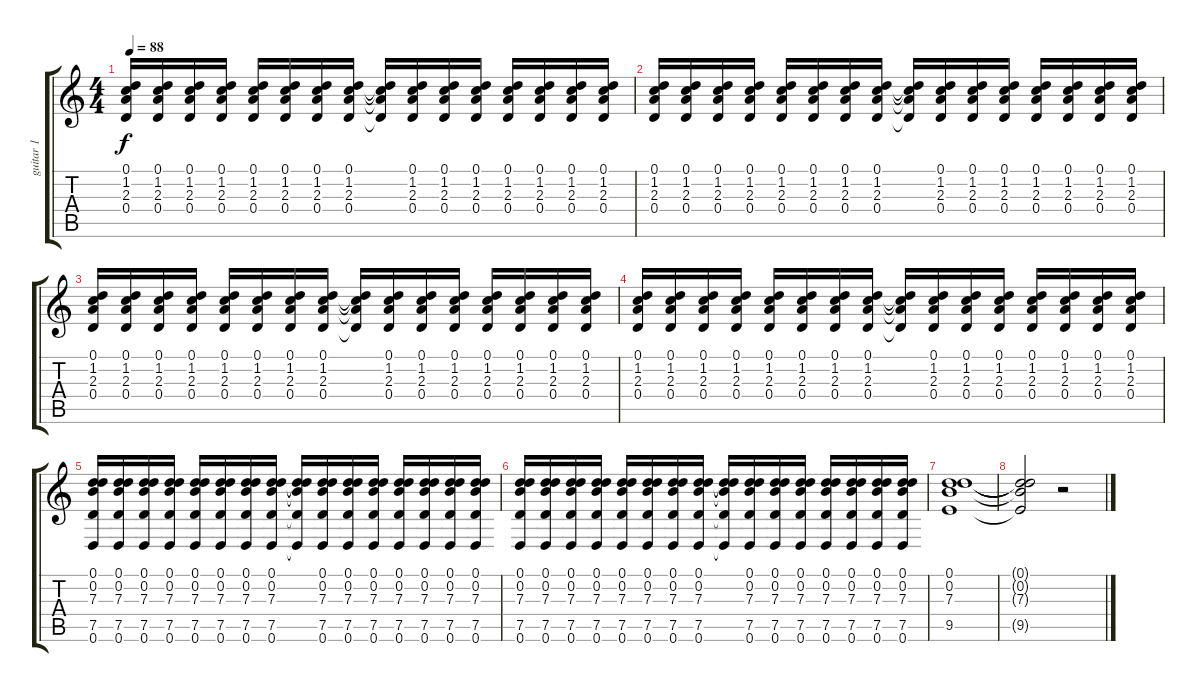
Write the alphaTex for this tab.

\track ("guitar 1" "guitar 1") {instrument acousticguitarsteel}
\staff {score tabs}
\tuning (D4 B3 G3 D3 G2 D2) {hide}
\ts (4 4)
\tempo 88
\clef g2
\ks c
(0.1 1.2 2.3 0.4).16{dy f} (0.1 1.2 2.3 0.4).16 (0.1 1.2 2.3 0.4).16 (0.1 1.2 2.3 0.4).16 (0.1 1.2 2.3 0.4).16 (0.1 1.2 2.3 0.4).16 (0.1 1.2 2.3 0.4).16 (0.1 1.2 2.3 0.4).16 (0.1{t} 1.2{t} 2.3{t} 0.4{t}).16 (0.1 1.2 2.3 0.4).16 (0.1 1.2 2.3 0.4).16 (0.1 1.2 2.3 0.4).16 (0.1 1.2 2.3 0.4).16 (0.1 1.2 2.3 0.4).16 (0.1 1.2 2.3 0.4).16 (0.1 1.2 2.3 0.4).16 |
(0.1 1.2 2.3 0.4).16 (0.1 1.2 2.3 0.4).16 (0.1 1.2 2.3 0.4).16 (0.1 1.2 2.3 0.4).16 (0.1 1.2 2.3 0.4).16 (0.1 1.2 2.3 0.4).16 (0.1 1.2 2.3 0.4).16 (0.1 1.2 2.3 0.4).16 (0.1{t} 1.2{t} 2.3{t} 0.4{t}).16 (0.1 1.2 2.3 0.4).16 (0.1 1.2 2.3 0.4).16 (0.1 1.2 2.3 0.4).16 (0.1 1.2 2.3 0.4).16 (0.1 1.2 2.3 0.4).16 (0.1 1.2 2.3 0.4).16 (0.1 1.2 2.3 0.4).16 |
(0.1 1.2 2.3 0.4).16 (0.1 1.2 2.3 0.4).16 (0.1 1.2 2.3 0.4).16 (0.1 1.2 2.3 0.4).16 (0.1 1.2 2.3 0.4).16 (0.1 1.2 2.3 0.4).16 (0.1 1.2 2.3 0.4).16 (0.1 1.2 2.3 0.4).16 (0.1{t} 1.2{t} 2.3{t} 0.4{t}).16 (0.1 1.2 2.3 0.4).16 (0.1 1.2 2.3 0.4).16 (0.1 1.2 2.3 0.4).16 (0.1 1.2 2.3 0.4).16 (0.1 1.2 2.3 0.4).16 (0.1 1.2 2.3 0.4).16 (0.1 1.2 2.3 0.4).16 |
(0.1 1.2 2.3 0.4).16 (0.1 1.2 2.3 0.4).16 (0.1 1.2 2.3 0.4).16 (0.1 1.2 2.3 0.4).16 (0.1 1.2 2.3 0.4).16 (0.1 1.2 2.3 0.4).16 (0.1 1.2 2.3 0.4).16 (0.1 1.2 2.3 0.4).16 (0.1{t} 1.2{t} 2.3{t} 0.4{t}).16 (0.1 1.2 2.3 0.4).16 (0.1 1.2 2.3 0.4).16 (0.1 1.2 2.3 0.4).16 (0.1 1.2 2.3 0.4).16 (0.1 1.2 2.3 0.4).16 (0.1 1.2 2.3 0.4).16 (0.1 1.2 2.3 0.4).16 |
(0.1 0.2 7.3 7.5 0.6).16 (0.1 0.2 7.3 7.5 0.6).16 (0.1 0.2 7.3 7.5 0.6).16 (0.1 0.2 7.3 7.5 0.6).16 (0.1 0.2 7.3 7.5 0.6).16 (0.1 0.2 7.3 7.5 0.6).16 (0.1 0.2 7.3 7.5 0.6).16 (0.1 0.2 7.3 7.5 0.6).16 (0.1{t} 0.2{t} 7.3{t} 7.5{t} 0.6{t}).16 (0.1 0.2 7.3 7.5 0.6).16 (0.1 0.2 7.3 7.5 0.6).16 (0.1 0.2 7.3 7.5 0.6).16 (0.1 0.2 7.3 7.5 0.6).16 (0.1 0.2 7.3 7.5 0.6).16 (0.1 0.2 7.3 7.5 0.6).16 (0.1 0.2 7.3 7.5 0.6).16 |
(0.1 0.2 7.3 7.5 0.6).16 (0.1 0.2 7.3 7.5 0.6).16 (0.1 0.2 7.3 7.5 0.6).16 (0.1 0.2 7.3 7.5 0.6).16 (0.1 0.2 7.3 7.5 0.6).16 (0.1 0.2 7.3 7.5 0.6).16 (0.1 0.2 7.3 7.5 0.6).16 (0.1 0.2 7.3 7.5 0.6).16 (0.1{t} 0.2{t} 7.3{t} 7.5{t} 0.6{t}).16 (0.1 0.2 7.3 7.5 0.6).16 (0.1 0.2 7.3 7.5 0.6).16 (0.1 0.2 7.3 7.5 0.6).16 (0.1 0.2 7.3 7.5 0.6).16 (0.1 0.2 7.3 7.5 0.6).16 (0.1 0.2 7.3 7.5 0.6).16 (0.1 0.2 7.3 7.5 0.6).16 |
(0.1 0.2 7.3 9.5).1 |
(0.1{t} 0.2{t} 7.3{t} 9.5{t}).2 r.2
